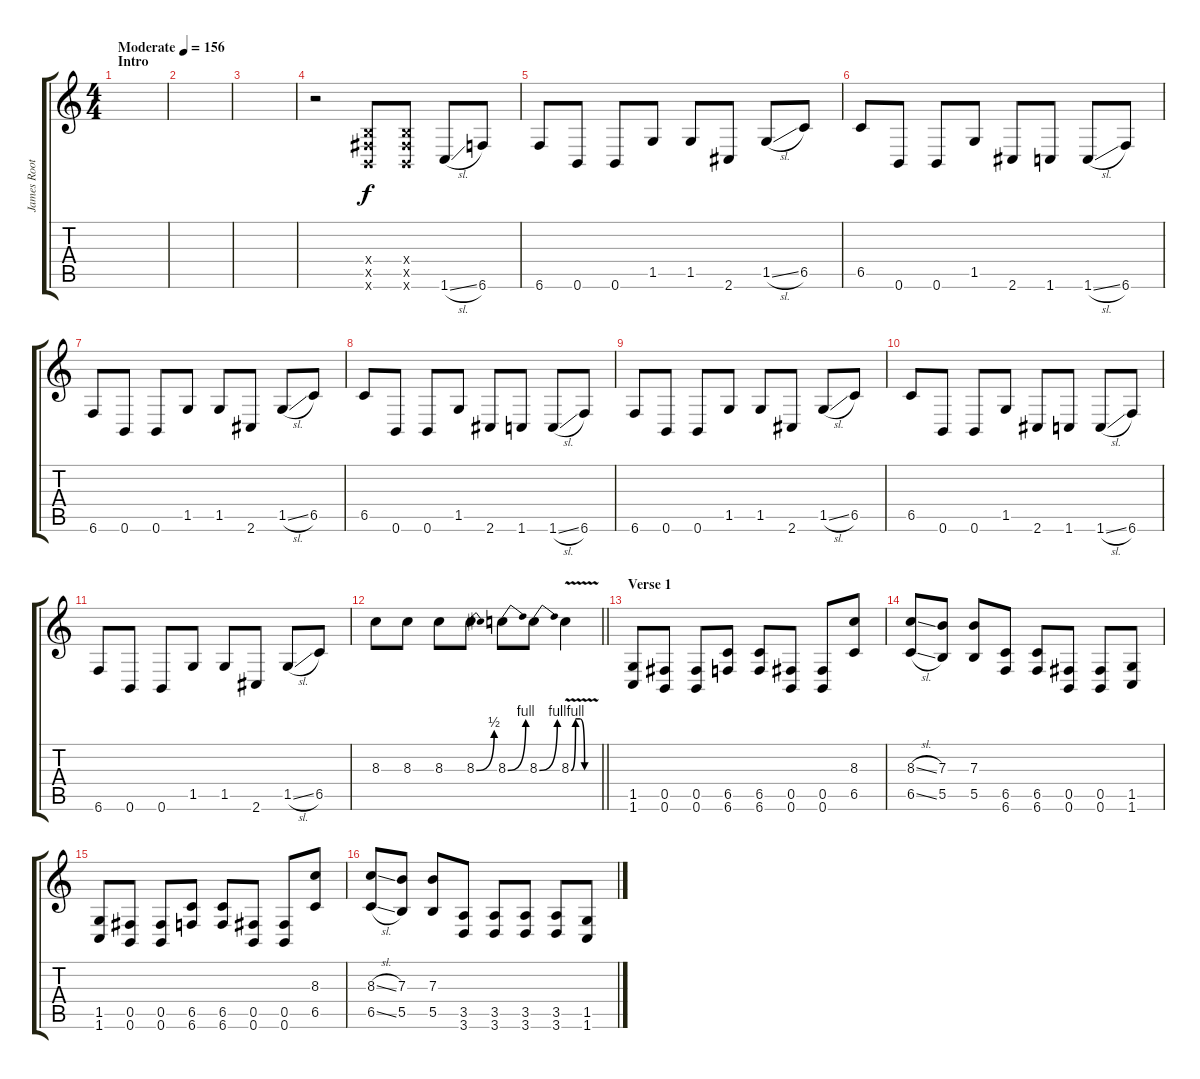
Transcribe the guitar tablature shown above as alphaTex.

\track ("James Root" "James Root") {instrument distortionguitar}
\staff {score tabs}
\tuning (Db4 Ab3 E3 B2 Gb2 B1) {hide}
\ts (4 4)
\section ("" "Intro")
\tempo (156 "Moderate")
\clef g2
\ks c
|
|
|
r.2 (0.4{x} 0.5{x} 0.6{x}).8 (0.4{x} 0.5{x} 0.6{x}).8 1.6{sl}.8 6.6.8 |
6.6.8 0.6.8 0.6.8 1.5.8 1.5.8 2.6.8 1.5{sl}.8 6.5.8 |
6.5.8 0.6.8 0.6.8 1.5.8 2.6.8 1.6.8 1.6{sl}.8 6.6.8 |
6.6.8 0.6.8 0.6.8 1.5.8 1.5.8 2.6.8 1.5{sl}.8 6.5.8 |
6.5.8 0.6.8 0.6.8 1.5.8 2.6.8 1.6.8 1.6{sl}.8 6.6.8 |
6.6.8 0.6.8 0.6.8 1.5.8 1.5.8 2.6.8 1.5{sl}.8 6.5.8 |
6.5.8 0.6.8 0.6.8 1.5.8 2.6.8 1.6.8 1.6{sl}.8 6.6.8 |
6.6.8 0.6.8 0.6.8 1.5.8 1.5.8 2.6.8 1.5{sl}.8 6.5.8 |
\barLineRight lightlight
8.3.8 8.3.8 8.3.8 8.3{be (bend 0 0 60 2)}.8 8.3{be (bend 0 0 60 4)}.8 8.3{be (bend 0 0 60 4)}.8 8.3{be (custom 0 0 10 4 20 4 30 0 60 0) v}.4 |
\section ("" "Verse 1")
(1.5 1.6).8 (0.5 0.6).8 (0.5 0.6).8 (6.5 6.6).8 (6.5 6.6).8 (0.5 0.6).8 (0.5 0.6).8 (8.3 6.5).8 |
(8.3{sl} 6.5{sl}).8 (7.3 5.5).8 (7.3 5.5).8 (6.5 6.6).8 (6.5 6.6).8 (0.5 0.6).8 (0.5 0.6).8 (1.5 1.6).8 |
(1.5 1.6).8 (0.5 0.6).8 (0.5 0.6).8 (6.5 6.6).8 (6.5 6.6).8 (0.5 0.6).8 (0.5 0.6).8 (8.3 6.5).8 |
(8.3{sl} 6.5{sl}).8 (7.3 5.5).8 (7.3 5.5).8 (3.5 3.6).8 (3.5 3.6).8 (3.5 3.6).8 (3.5 3.6).8 (1.5 1.6).8
